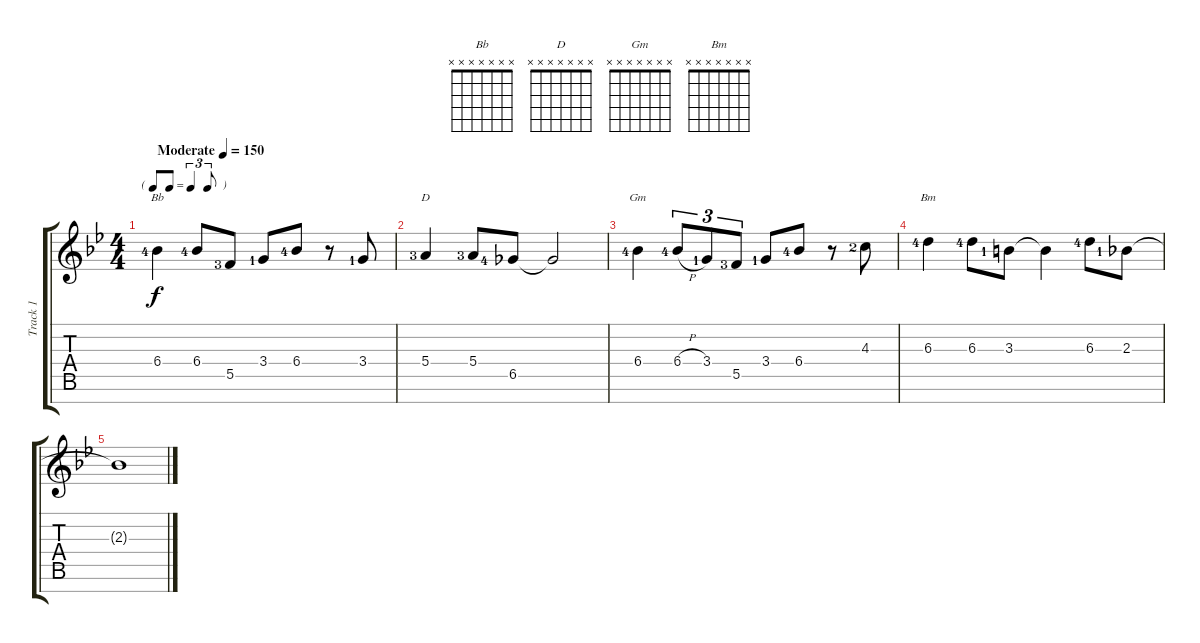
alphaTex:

\track ("Track 1" "Track 1") {instrument electricguitarjazz}
\staff {score tabs}
\tuning (E4 C4 Ab3 E3 C3 Ab2 E2) {hide}
\chord ("Bb" x x x x x x x)
\chord ("D" x x x x x x x)
\chord ("Gm" x x x x x x x)
\chord ("Bm" x x x x x x x)
\ts (4 4)
\tf triplet8th
\tempo (150 "Moderate")
\clef g2
\ks bb
6.4{lf 5}.4{ch "Bb" dy f instrument electricguitarjazz} 6.4{lf 5}.8 5.5{lf 4}.8 3.4{lf 2}.8 6.4{lf 5}.8 r.8 3.4{lf 2}.8 |
5.4{lf 4}.4{ch "D"} 5.4{lf 4}.8 6.5{lf 5}.8 6.5{t}.2 |
6.4{lf 5}.4{ch "Gm"} 6.4{h lf 5}.8{tu (3 2)} 3.4{lf 2}.8{tu (3 2)} 5.5{lf 4}.8{tu (3 2)} 3.4{lf 2}.8 6.4{lf 5}.8 r.8 4.3{lf 3}.8 |
6.3{lf 5}.4{ch "Bm"} 6.3{lf 5}.8 3.3{lf 2}.8 3.3{t}.4 6.3{lf 5}.8 2.3{lf 2}.8 |
2.3{t}.1
